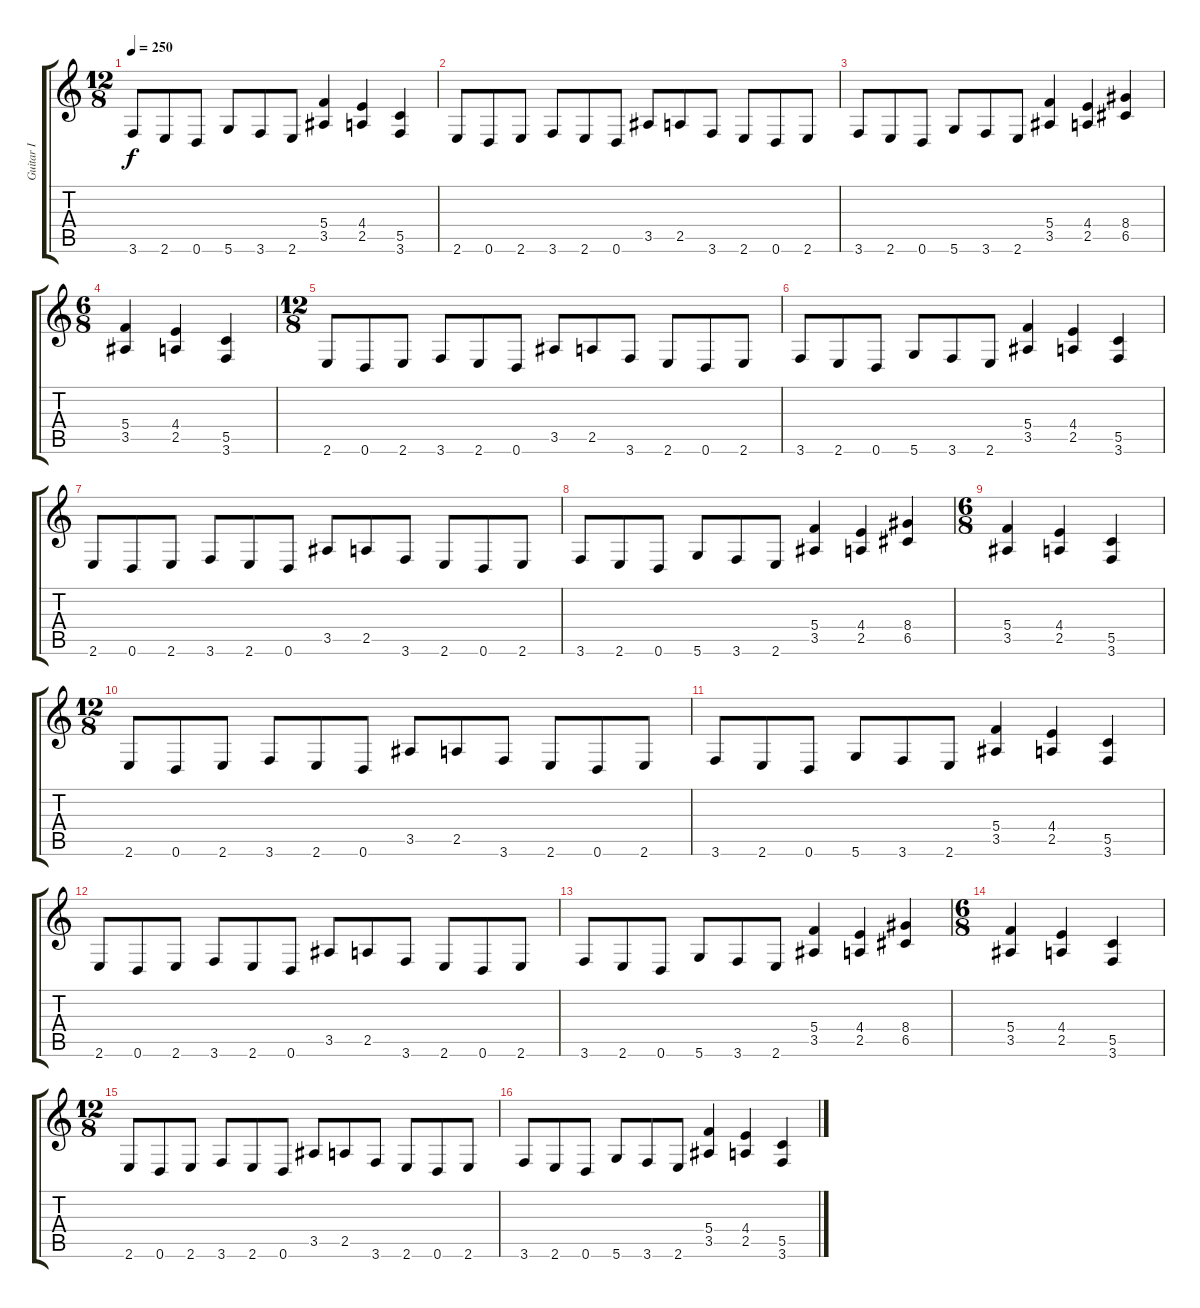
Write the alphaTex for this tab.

\track ("Guitar I" "Guitar I") {instrument distortionguitar}
\staff {score tabs}
\tuning (D4 A3 F3 C3 G2 D2) {hide}
\ts (12 8)
\tempo 250
\clef g2
\ks c
3.6.8{dy f} 2.6.8 0.6.8 5.6.8 3.6.8 2.6.8 (5.4 3.5).4 (4.4 2.5).4 (5.5 3.6).4 |
2.6.8 0.6.8 2.6.8 3.6.8 2.6.8 0.6.8 3.5.8 2.5.8 3.6.8 2.6.8 0.6.8 2.6.8 |
3.6.8 2.6.8 0.6.8 5.6.8 3.6.8 2.6.8 (5.4 3.5).4 (4.4 2.5).4 (8.4 6.5).4 |
\ts (6 8)
(5.4 3.5).4 (4.4 2.5).4 (5.5 3.6).4 |
\ts (12 8)
2.6.8 0.6.8 2.6.8 3.6.8 2.6.8 0.6.8 3.5.8 2.5.8 3.6.8 2.6.8 0.6.8 2.6.8 |
3.6.8 2.6.8 0.6.8 5.6.8 3.6.8 2.6.8 (5.4 3.5).4 (4.4 2.5).4 (5.5 3.6).4 |
2.6.8 0.6.8 2.6.8 3.6.8 2.6.8 0.6.8 3.5.8 2.5.8 3.6.8 2.6.8 0.6.8 2.6.8 |
3.6.8 2.6.8 0.6.8 5.6.8 3.6.8 2.6.8 (5.4 3.5).4 (4.4 2.5).4 (8.4 6.5).4 |
\ts (6 8)
(5.4 3.5).4 (4.4 2.5).4 (5.5 3.6).4 |
\ts (12 8)
2.6.8 0.6.8 2.6.8 3.6.8 2.6.8 0.6.8 3.5.8 2.5.8 3.6.8 2.6.8 0.6.8 2.6.8 |
3.6.8 2.6.8 0.6.8 5.6.8 3.6.8 2.6.8 (5.4 3.5).4 (4.4 2.5).4 (5.5 3.6).4 |
2.6.8 0.6.8 2.6.8 3.6.8 2.6.8 0.6.8 3.5.8 2.5.8 3.6.8 2.6.8 0.6.8 2.6.8 |
3.6.8 2.6.8 0.6.8 5.6.8 3.6.8 2.6.8 (5.4 3.5).4 (4.4 2.5).4 (8.4 6.5).4 |
\ts (6 8)
(5.4 3.5).4 (4.4 2.5).4 (5.5 3.6).4 |
\ts (12 8)
2.6.8 0.6.8 2.6.8 3.6.8 2.6.8 0.6.8 3.5.8 2.5.8 3.6.8 2.6.8 0.6.8 2.6.8 |
3.6.8 2.6.8 0.6.8 5.6.8 3.6.8 2.6.8 (5.4 3.5).4 (4.4 2.5).4 (5.5 3.6).4
